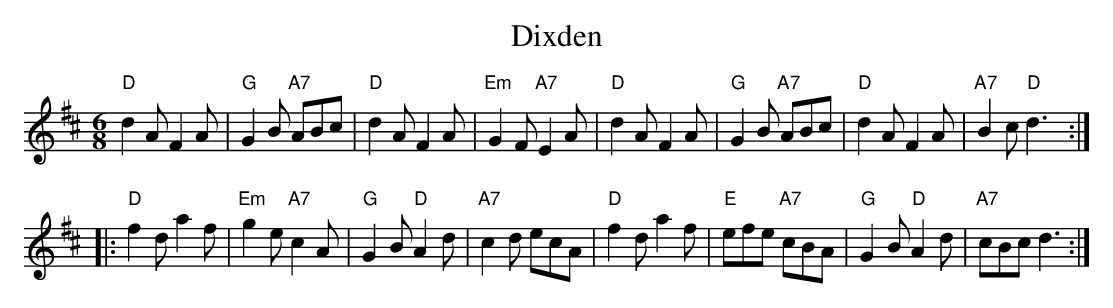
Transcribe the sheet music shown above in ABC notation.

X:1
T:Dixden
M:6/8
K:D
"D"d2A F2A|"G"G2B "A7"ABc|"D"d2A F2A|"Em"G2F "A7"E2A|"D"d2A F2A|"G"G2B "A7"ABc\
|"D"d2A F2A|"A7"B2c "D"d3:|
|:"D"f2d a2f|"Em"g2e "A7"c2A|"G"G2B "D"A2d|"A7"c2d ecA|"D"f2d a2f|"E"efe "A7"cBA\
|"G"G2B "D"A2d|"A7"cBc d3:|
